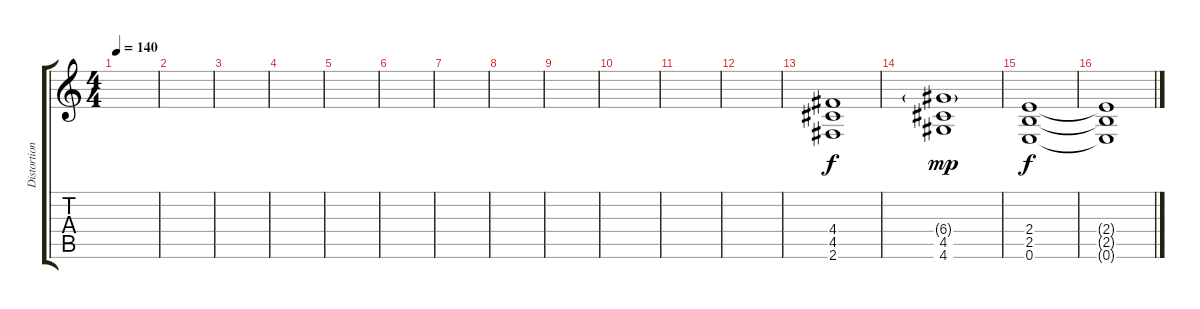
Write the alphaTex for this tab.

\track ("Distortion Guitar" "Distortion") {instrument distortionguitar}
\staff {score tabs}
\tuning (E4 B3 G3 D3 A2 E2) {hide}
\ts (4 4)
\tempo 140
\clef g2
\ks c
|
|
|
|
|
|
|
|
|
|
|
|
(4.4 4.5 2.6).1 |
(6.4{g} 4.5 4.6).1{dy mp} |
(2.4 2.5 0.6).1{dy f} |
(2.4{t} 2.5{t} 0.6{t}).1
